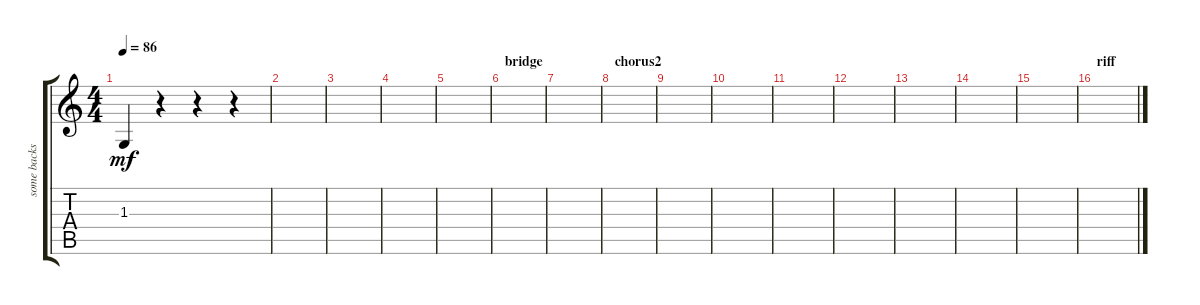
\track ("some backs" "some backs") {instrument violin}
\staff {score tabs}
\tuning (Eb4 Bb3 Gb3 Db3 Ab2 Eb2) {hide}
\ts (4 4)
\tempo 86
\clef g2
\ks c
1.3.4{dy mf} r.4 r.4 r.4 |
|
|
|
|
\section ("" "bridge")
|
|
\section ("" "chorus2")
|
|
|
|
|
|
|
|
\section ("" "riff")
